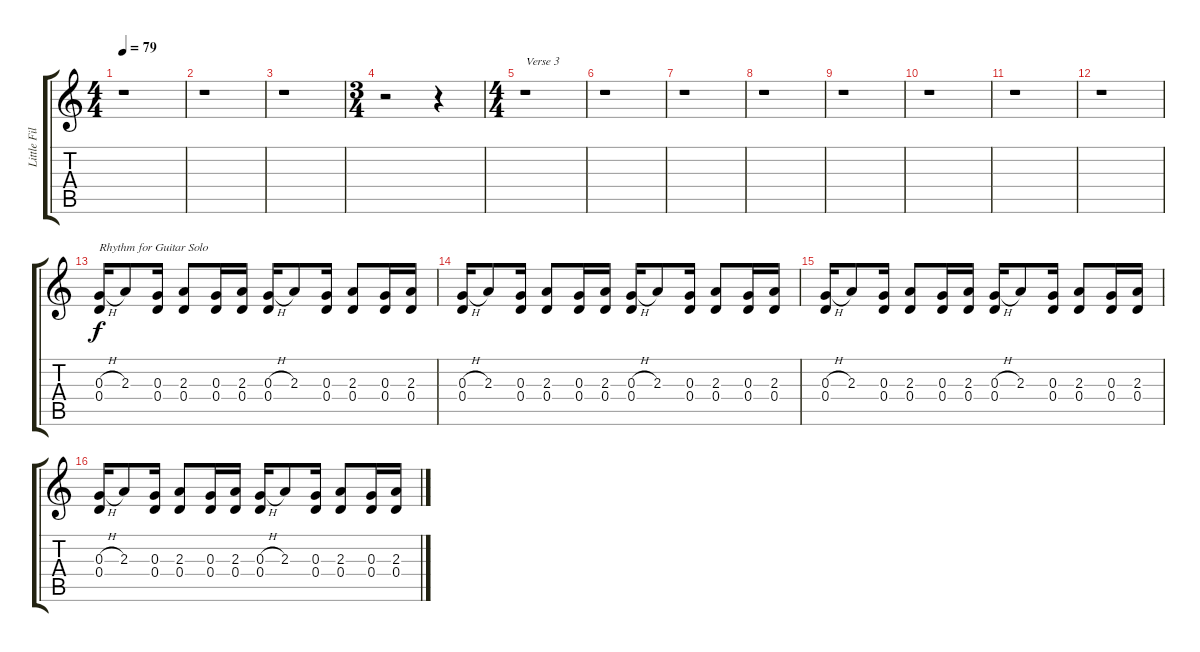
\track ("Little Fills for Verse and Rhythm" "Little Fil") {instrument acousticguitarsteel}
\staff {score tabs}
\tuning (E4 B3 G3 D3 A2 E2) {hide}
\ts (4 4)
\tempo 79
\clef g2
\ks c
r.1{dy f} |
r.1 |
r.1 |
\ts (3 4)
r.2 r.4 |
\ts (4 4)
r.1{txt "Verse 3"} |
r.1 |
r.1 |
r.1 |
r.1 |
r.1 |
r.1 |
r.1 |
(0.3{h} 0.4).16{txt "Rhythm for Guitar Solo"} 2.3.8 (0.3 0.4).16 (2.3 0.4).8 (0.3 0.4).16 (2.3 0.4).16 (0.3{h} 0.4).16 2.3.8 (0.3 0.4).16 (2.3 0.4).8 (0.3 0.4).16 (2.3 0.4).16 |
(0.3{h} 0.4).16 2.3.8 (0.3 0.4).16 (2.3 0.4).8 (0.3 0.4).16 (2.3 0.4).16 (0.3{h} 0.4).16 2.3.8 (0.3 0.4).16 (2.3 0.4).8 (0.3 0.4).16 (2.3 0.4).16 |
(0.3{h} 0.4).16 2.3.8 (0.3 0.4).16 (2.3 0.4).8 (0.3 0.4).16 (2.3 0.4).16 (0.3{h} 0.4).16 2.3.8 (0.3 0.4).16 (2.3 0.4).8 (0.3 0.4).16 (2.3 0.4).16 |
(0.3{h} 0.4).16 2.3.8 (0.3 0.4).16 (2.3 0.4).8 (0.3 0.4).16 (2.3 0.4).16 (0.3{h} 0.4).16 2.3.8 (0.3 0.4).16 (2.3 0.4).8 (0.3 0.4).16 (2.3 0.4).16
